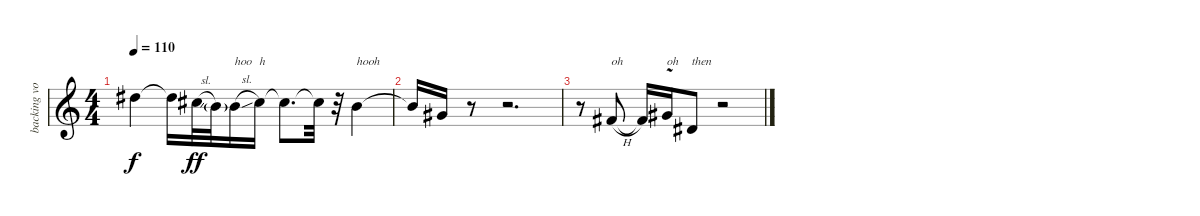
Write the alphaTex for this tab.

\track ("backing vocals" "backing vo") {instrument lead2sawtooth}
\staff {score}
\tuning (E4 B3 G3 D3 A2 E2) {hide}
\ts (4 4)
\tempo 110
\clef g2
\ks c
11.1{t}.4{dy f} 11.1{t}.16 9.1{sl}.32{dy ff} 7.1{g}.32 7.1{sl}.16{txt "hoo"} 9.1.16{txt "h"} 9.1{t}.8{d} 9.1{t}.32 r.32 7.1.4{txt "hooh"} |
7.1{t}.16 4.1.16 r.8 r.2{d} |
r.8 7.2{h}.8{txt "oh"} 7.2{t}.16 9.2{v}.16{txt "oh"} 4.2.8{txt "then"} r.2
